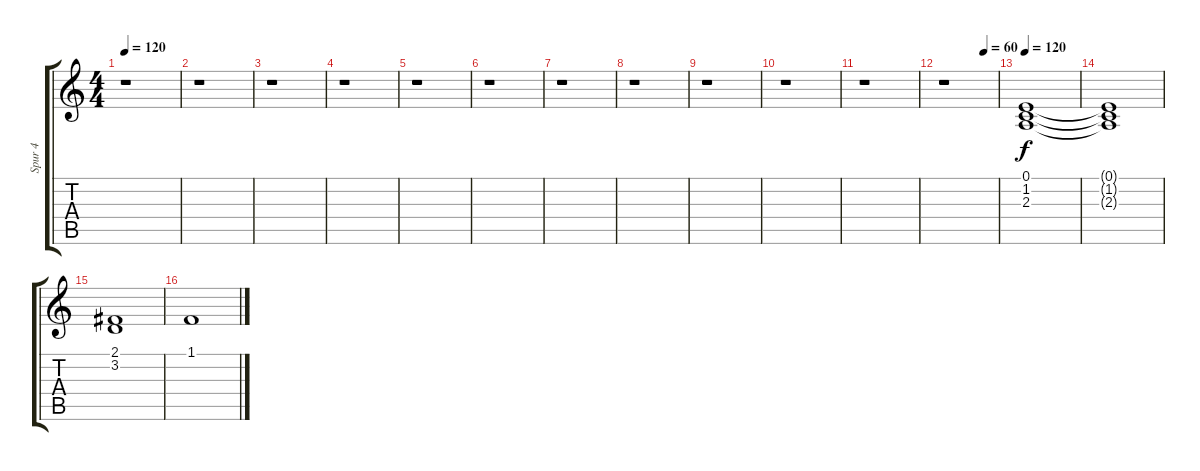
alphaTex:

\track ("Spur 4" "Spur 4") {instrument drawbarorgan}
\staff {score tabs}
\tuning (E4 B3 G3 D3 A2 E2) {hide}
\ts (4 4)
\tempo 120
\clef g2
\ks c
r.1{dy f} |
r.1 |
r.1 |
r.1 |
r.1 |
r.1 |
r.1 |
r.1 |
r.1 |
r.1 |
r.1 |
\tempo (60 0.75)
r.1 |
\tempo 120
(0.1 1.2 2.3).1 |
(0.1{t} 1.2{t} 2.3{t}).1 |
(2.1 3.2).1 |
1.1.1
